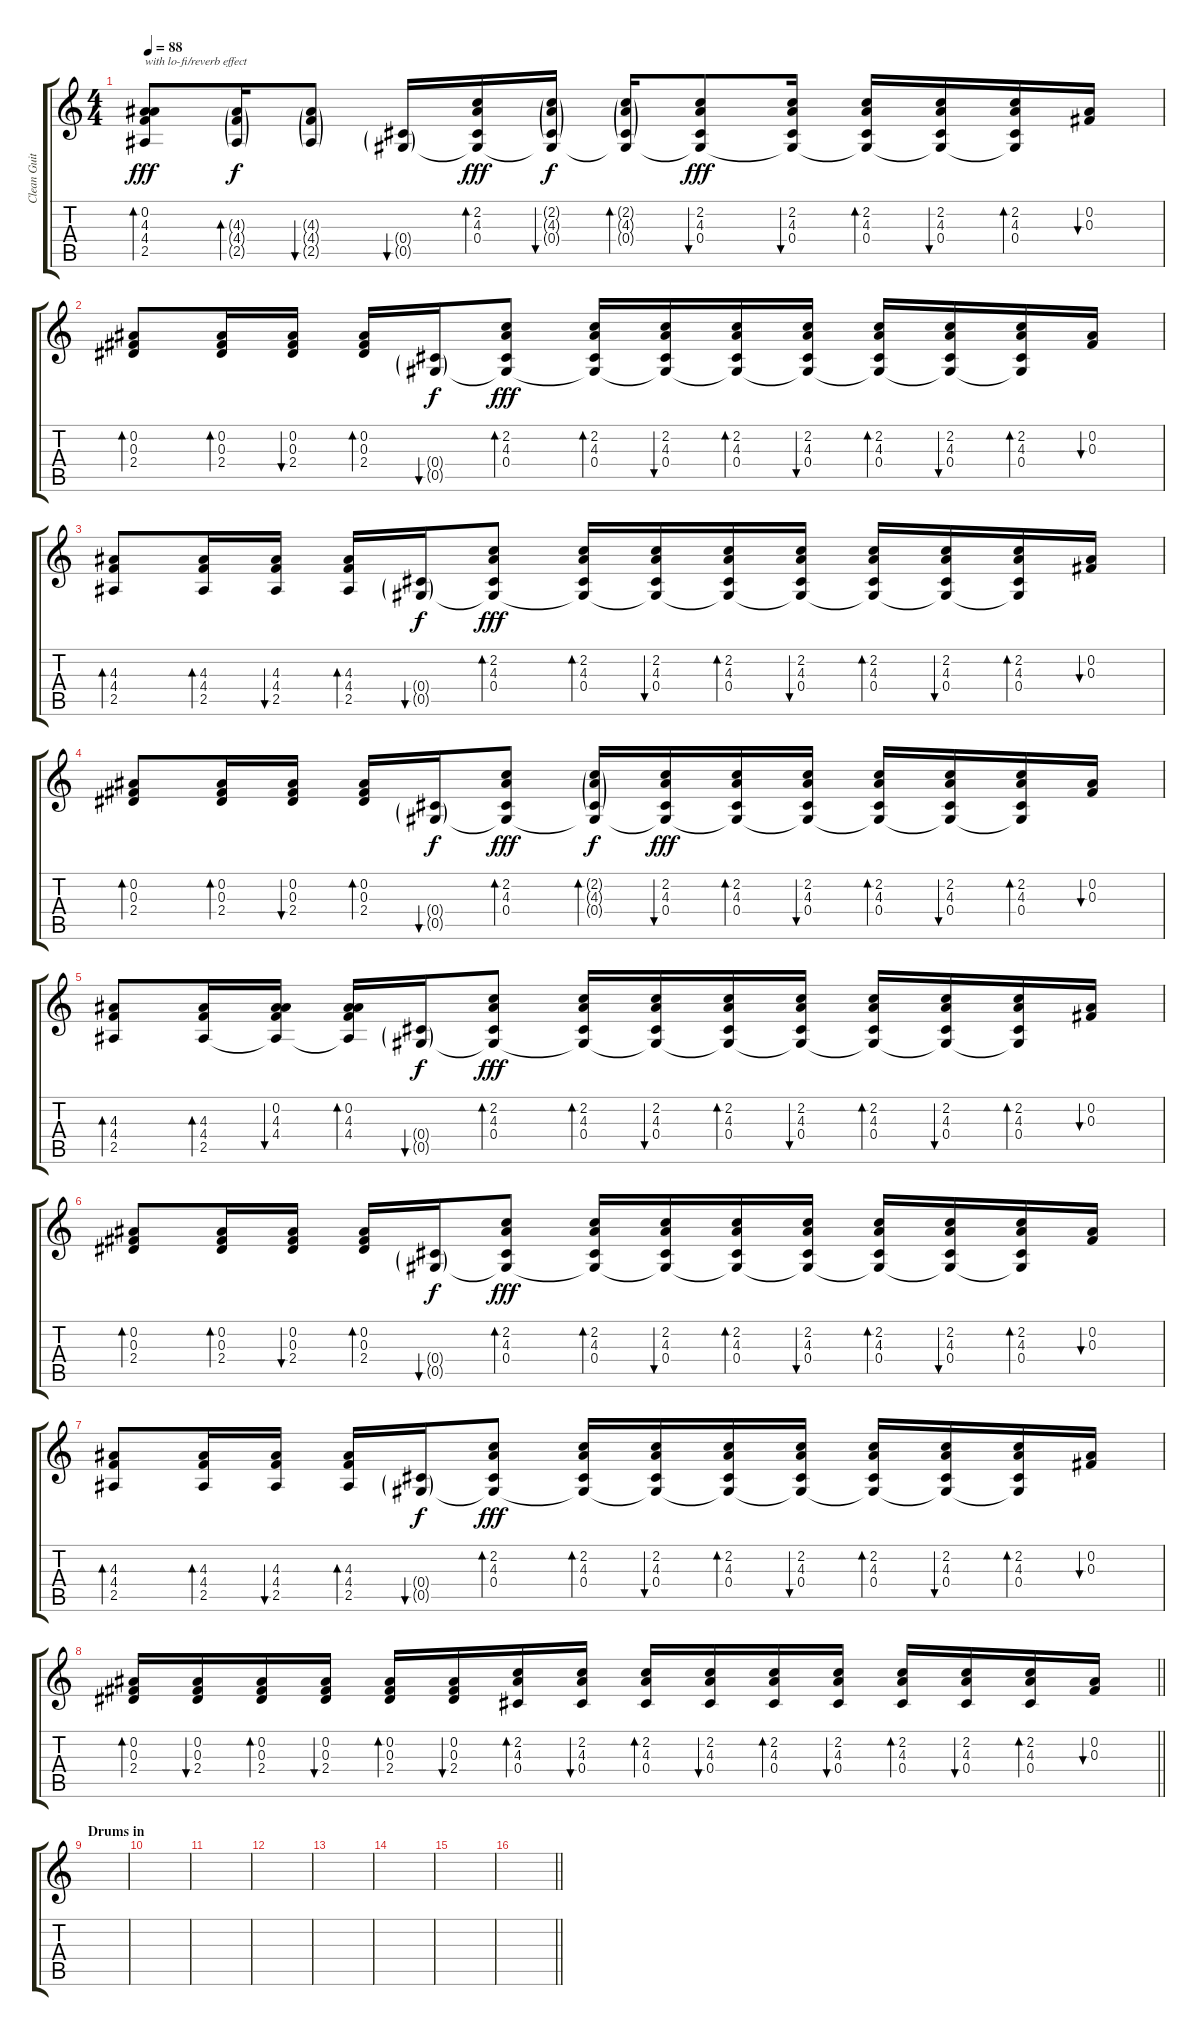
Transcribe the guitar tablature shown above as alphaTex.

\track ("Clean Guitar R" "Clean Guit") {instrument electricguitarjazz}
\staff {score tabs}
\tuning (Eb4 Bb3 Gb3 Db3 Ab2 Db2) {hide}
\ts (4 4)
\tempo 88
\clef g2
\ks c
(0.2 4.3 4.4 2.5).8{bd 60 txt "with lo-fi/reverb effect" dy fff instrument electricguitarjazz} (4.3{g} 4.4{g} 2.5{g}).16{bd 60 dy f} (4.3{g} 4.4{g} 2.5{g}).8{bu 60} (0.4{g} 0.5{g}).16{bu 30} (2.2 4.3 0.4 0.5{t}).16{bd 30 dy fff} (2.2{g} 4.3{g} 0.4{g} 0.5{t}).16{bu 60 dy f} (2.2{g} 4.3{g} 0.4{g} 0.5{t}).16{bd 60} (2.2 4.3 0.4 0.5{t}).8{bu 30 dy fff} (2.2 4.3 0.4 0.5{t}).16{bu 30} (2.2 4.3 0.4 0.5{t}).16{bd 30} (2.2 4.3 0.4 0.5{t}).16{bu 30} (2.2 4.3 0.4 0.5{t}).16{bd 30} (0.2 0.3).16{bu 30} |
(0.2 0.3 2.4).8{bd 30} (0.2 0.3 2.4).16{bd 30} (0.2 0.3 2.4).16{bu 30} (0.2 0.3 2.4).16{bd 30} (0.4{g} 0.5{g}).16{bu 30 dy f} (2.2 4.3 0.4 0.5{t}).8{bd 30 dy fff} (2.2 4.3 0.4 0.5{t}).16{bd 30} (2.2 4.3 0.4 0.5{t}).16{bu 30} (2.2 4.3 0.4 0.5{t}).16{bd 30} (2.2 4.3 0.4 0.5{t}).16{bu 30} (2.2 4.3 0.4 0.5{t}).16{bd 30} (2.2 4.3 0.4 0.5{t}).16{bu 30} (2.2 4.3 0.4 0.5{t}).16{bd 30} (0.2 0.3).16{bu 30} |
(4.3 4.4 2.5).8{bd 30} (4.3 4.4 2.5).16{bd 30} (4.3 4.4 2.5).16{bu 30} (4.3 4.4 2.5).16{bd 30} (0.4{g} 0.5{g}).16{bu 30 dy f} (2.2 4.3 0.4 0.5{t}).8{bd 30 dy fff} (2.2 4.3 0.4 0.5{t}).16{bd 30} (2.2 4.3 0.4 0.5{t}).16{bu 30} (2.2 4.3 0.4 0.5{t}).16{bd 30} (2.2 4.3 0.4 0.5{t}).16{bu 30} (2.2 4.3 0.4 0.5{t}).16{bd 30} (2.2 4.3 0.4 0.5{t}).16{bu 30} (2.2 4.3 0.4 0.5{t}).16{bd 30} (0.2 0.3).16{bu 30} |
(0.2 0.3 2.4).8{bd 30} (0.2 0.3 2.4).16{bd 30} (0.2 0.3 2.4).16{bu 30} (0.2 0.3 2.4).16{bd 30} (0.4{g} 0.5{g}).16{bu 30 dy f} (2.2 4.3 0.4 0.5{t}).8{bd 30 dy fff} (2.2{g} 4.3{g} 0.4{g} 0.5{t}).16{bd 30 dy f} (2.2 4.3 0.4 0.5{t}).16{bu 30 dy fff} (2.2 4.3 0.4 0.5{t}).16{bd 30} (2.2 4.3 0.4 0.5{t}).16{bu 30} (2.2 4.3 0.4 0.5{t}).16{bd 30} (2.2 4.3 0.4 0.5{t}).16{bu 30} (2.2 4.3 0.4 0.5{t}).16{bd 30} (0.2 0.3).16{bu 30} |
(4.3 4.4 2.5).8{bd 30} (4.3 4.4 2.5).16{bd 30} (0.2 4.3 4.4 2.5{t}).16{bu 30} (0.2 4.3 4.4 2.5{t}).16{bd 30} (0.4{g} 0.5{g}).16{bu 30 dy f} (2.2 4.3 0.4 0.5{t}).8{bd 30 dy fff} (2.2 4.3 0.4 0.5{t}).16{bd 30} (2.2 4.3 0.4 0.5{t}).16{bu 30} (2.2 4.3 0.4 0.5{t}).16{bd 30} (2.2 4.3 0.4 0.5{t}).16{bu 30} (2.2 4.3 0.4 0.5{t}).16{bd 30} (2.2 4.3 0.4 0.5{t}).16{bu 30} (2.2 4.3 0.4 0.5{t}).16{bd 30} (0.2 0.3).16{bu 30} |
(0.2 0.3 2.4).8{bd 30} (0.2 0.3 2.4).16{bd 30} (0.2 0.3 2.4).16{bu 30} (0.2 0.3 2.4).16{bd 30} (0.4{g} 0.5{g}).16{bu 30 dy f} (2.2 4.3 0.4 0.5{t}).8{bd 30 dy fff} (2.2 4.3 0.4 0.5{t}).16{bd 30} (2.2 4.3 0.4 0.5{t}).16{bu 30} (2.2 4.3 0.4 0.5{t}).16{bd 30} (2.2 4.3 0.4 0.5{t}).16{bu 30} (2.2 4.3 0.4 0.5{t}).16{bd 30} (2.2 4.3 0.4 0.5{t}).16{bu 30} (2.2 4.3 0.4 0.5{t}).16{bd 30} (0.2 0.3).16{bu 30} |
(4.3 4.4 2.5).8{bd 30} (4.3 4.4 2.5).16{bd 30} (4.3 4.4 2.5).16{bu 30} (4.3 4.4 2.5).16{bd 30} (0.4{g} 0.5{g}).16{bu 30 dy f} (2.2 4.3 0.4 0.5{t}).8{bd 30 dy fff} (2.2 4.3 0.4 0.5{t}).16{bd 30} (2.2 4.3 0.4 0.5{t}).16{bu 30} (2.2 4.3 0.4 0.5{t}).16{bd 30} (2.2 4.3 0.4 0.5{t}).16{bu 30} (2.2 4.3 0.4 0.5{t}).16{bd 30} (2.2 4.3 0.4 0.5{t}).16{bu 30} (2.2 4.3 0.4 0.5{t}).16{bd 30} (0.2 0.3).16{bu 30} |
\barLineRight lightlight
(0.2 0.3 2.4).16{bd 30} (0.2 0.3 2.4).16{bu 60} (0.2 0.3 2.4).16{bd 30} (0.2 0.3 2.4).16{bu 30} (0.2 0.3 2.4).16{bd 30} (0.2 0.3 2.4).16{bu 60} (2.2 4.3 0.4).16{bd 30} (2.2 4.3 0.4).16{bu 60} (2.2 4.3 0.4).16{bd 30} (2.2 4.3 0.4).16{bu 30} (2.2 4.3 0.4).16{bd 30} (2.2 4.3 0.4).16{bu 30} (2.2 4.3 0.4).16{bd 30} (2.2 4.3 0.4).16{bu 30} (2.2 4.3 0.4).16{bd 30} (0.2 0.3).16{bu 30} |
\section ("" "Drums in")
|
|
|
|
|
|
|
\barLineRight lightlight
